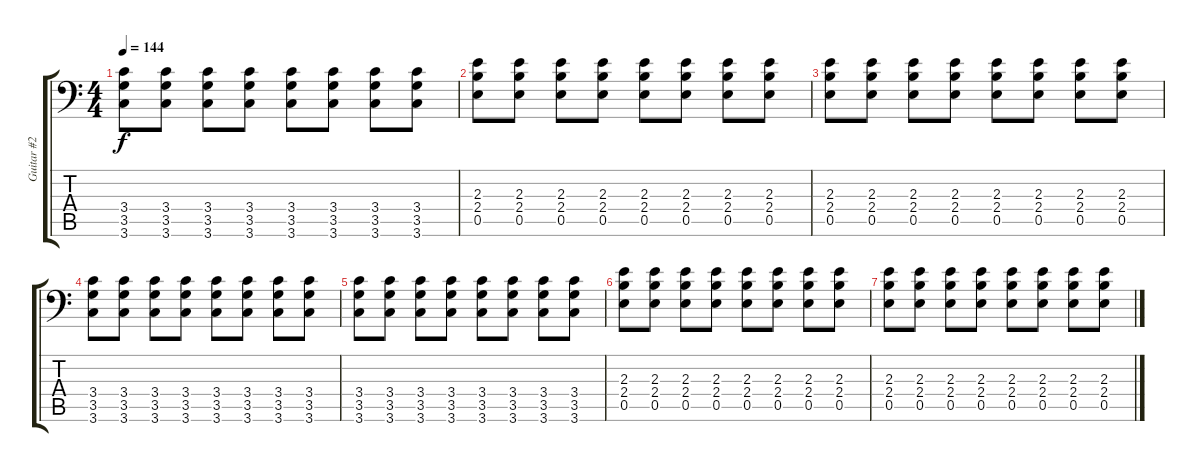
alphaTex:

\track ("Guitar #2" "Guitar #2") {instrument distortionguitar}
\staff {score tabs}
\tuning (B3 Gb3 D3 A2 E2 A1) {hide}
\ts (4 4)
\tempo 144
\clef f4
\ks c
(3.4 3.5 3.6).8{dy f} (3.4 3.5 3.6).8 (3.4 3.5 3.6).8 (3.4 3.5 3.6).8 (3.4 3.5 3.6).8 (3.4 3.5 3.6).8 (3.4 3.5 3.6).8 (3.4 3.5 3.6).8 |
(2.3 2.4 0.5).8 (2.3 2.4 0.5).8 (2.3 2.4 0.5).8 (2.3 2.4 0.5).8 (2.3 2.4 0.5).8 (2.3 2.4 0.5).8 (2.3 2.4 0.5).8 (2.3 2.4 0.5).8 |
(2.3 2.4 0.5).8 (2.3 2.4 0.5).8 (2.3 2.4 0.5).8 (2.3 2.4 0.5).8 (2.3 2.4 0.5).8 (2.3 2.4 0.5).8 (2.3 2.4 0.5).8 (2.3 2.4 0.5).8 |
(3.4 3.5 3.6).8{volume 0} (3.4 3.5 3.6).8 (3.4 3.5 3.6).8 (3.4 3.5 3.6).8 (3.4 3.5 3.6).8 (3.4 3.5 3.6).8 (3.4 3.5 3.6).8 (3.4 3.5 3.6).8 |
(3.4 3.5 3.6).8 (3.4 3.5 3.6).8 (3.4 3.5 3.6).8 (3.4 3.5 3.6).8 (3.4 3.5 3.6).8 (3.4 3.5 3.6).8 (3.4 3.5 3.6).8 (3.4 3.5 3.6).8 |
(2.3 2.4 0.5).8 (2.3 2.4 0.5).8 (2.3 2.4 0.5).8 (2.3 2.4 0.5).8 (2.3 2.4 0.5).8 (2.3 2.4 0.5).8 (2.3 2.4 0.5).8 (2.3 2.4 0.5).8 |
(2.3 2.4 0.5).8 (2.3 2.4 0.5).8 (2.3 2.4 0.5).8 (2.3 2.4 0.5).8 (2.3 2.4 0.5).8 (2.3 2.4 0.5).8 (2.3 2.4 0.5).8 (2.3 2.4 0.5).8
